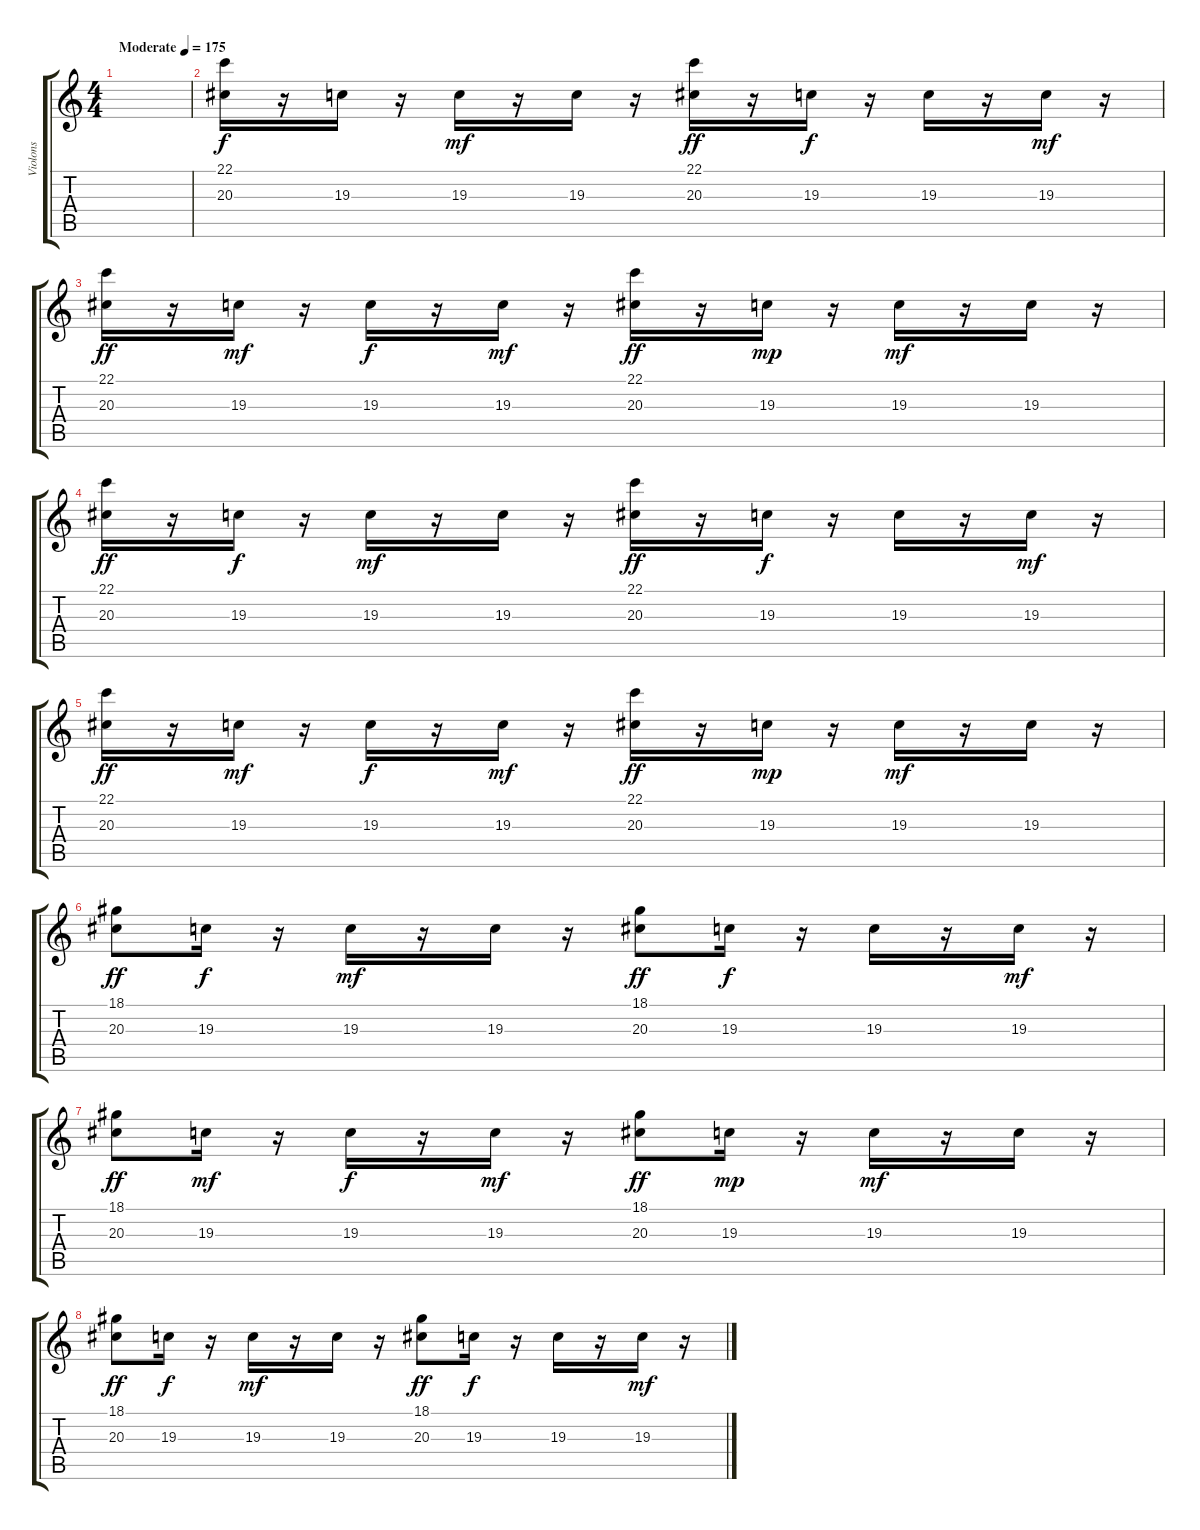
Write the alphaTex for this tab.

\track ("Violons" "Violons") {instrument violin}
\staff {score tabs}
\tuning (D4 A3 F3 C3 G2 C2) {hide}
\ts (4 4)
\tempo (175 "Moderate")
\clef g2
\ks c
|
(22.1 20.3).16 r.16 19.3.16{dy f} r.16 19.3.16{dy mf} r.16 19.3.16 r.16 (22.1 20.3).16{dy ff} r.16 19.3.16{dy f} r.16 19.3.16 r.16 19.3.16{dy mf} r.16 |
(22.1 20.3).16{dy ff} r.16 19.3.16{dy mf} r.16 19.3.16{dy f} r.16 19.3.16{dy mf} r.16 (22.1 20.3).16{dy ff} r.16 19.3.16{dy mp} r.16 19.3.16{dy mf} r.16 19.3.16 r.16 |
(22.1 20.3).16{dy ff} r.16 19.3.16{dy f} r.16 19.3.16{dy mf} r.16 19.3.16 r.16 (22.1 20.3).16{dy ff} r.16 19.3.16{dy f} r.16 19.3.16 r.16 19.3.16{dy mf} r.16 |
(22.1 20.3).16{dy ff} r.16 19.3.16{dy mf} r.16 19.3.16{dy f} r.16 19.3.16{dy mf} r.16 (22.1 20.3).16{dy ff} r.16 19.3.16{dy mp} r.16 19.3.16{dy mf} r.16 19.3.16 r.16 |
(18.1 20.3).8{dy ff} 19.3.16{dy f} r.16 19.3.16{dy mf} r.16 19.3.16 r.16 (18.1 20.3).8{dy ff} 19.3.16{dy f} r.16 19.3.16 r.16 19.3.16{dy mf} r.16 |
(18.1 20.3).8{dy ff} 19.3.16{dy mf} r.16 19.3.16{dy f} r.16 19.3.16{dy mf} r.16 (18.1 20.3).8{dy ff} 19.3.16{dy mp} r.16 19.3.16{dy mf} r.16 19.3.16 r.16 |
(18.1 20.3).8{dy ff} 19.3.16{dy f} r.16 19.3.16{dy mf} r.16 19.3.16 r.16 (18.1 20.3).8{dy ff} 19.3.16{dy f} r.16 19.3.16 r.16 19.3.16{dy mf} r.16
